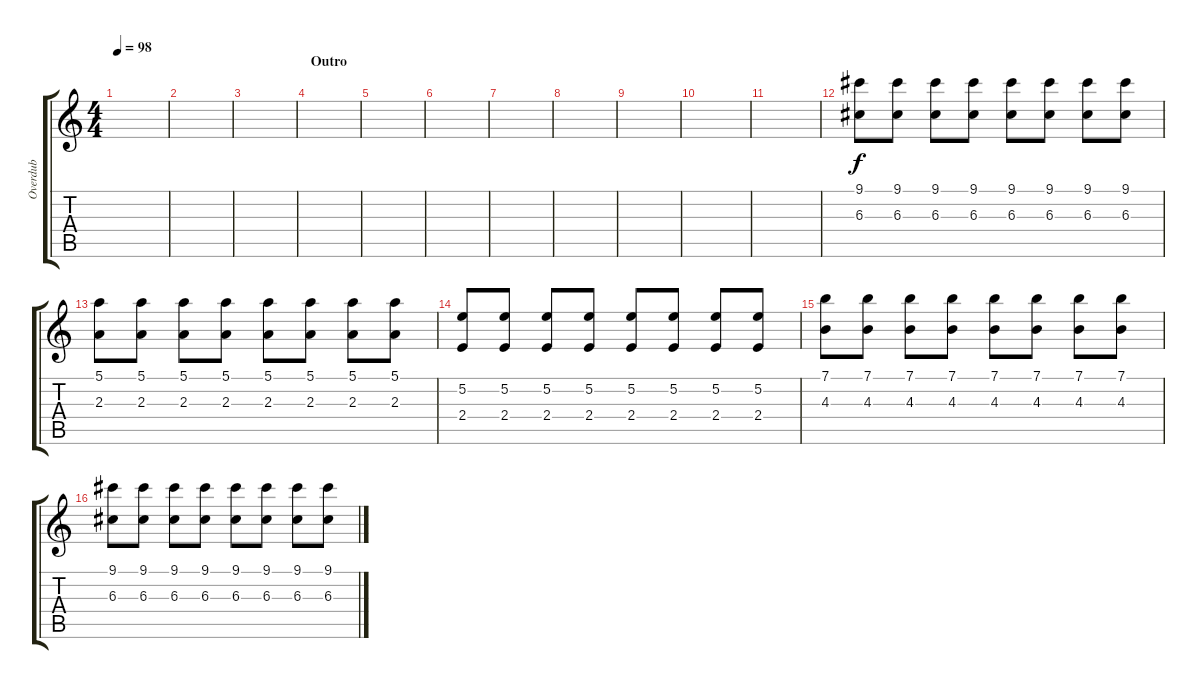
\track ("Overdub" "Overdub") {instrument acousticguitarsteel}
\staff {score tabs}
\tuning (E4 B3 G3 D3 A2 E2) {hide}
\ts (4 4)
\tempo 98
\clef g2
\ks c
|
|
|
\section ("" "Outro")
|
|
|
|
|
|
|
|
(9.1 6.3).8 (9.1 6.3).8 (9.1 6.3).8 (9.1 6.3).8 (9.1 6.3).8 (9.1 6.3).8 (9.1 6.3).8 (9.1 6.3).8 |
(5.1 2.3).8 (5.1 2.3).8 (5.1 2.3).8 (5.1 2.3).8 (5.1 2.3).8 (5.1 2.3).8 (5.1 2.3).8 (5.1 2.3).8 |
(5.2 2.4).8 (5.2 2.4).8 (5.2 2.4).8 (5.2 2.4).8 (5.2 2.4).8 (5.2 2.4).8 (5.2 2.4).8 (5.2 2.4).8 |
(7.1 4.3).8 (7.1 4.3).8 (7.1 4.3).8 (7.1 4.3).8 (7.1 4.3).8 (7.1 4.3).8 (7.1 4.3).8 (7.1 4.3).8 |
(9.1 6.3).8 (9.1 6.3).8 (9.1 6.3).8 (9.1 6.3).8 (9.1 6.3).8 (9.1 6.3).8 (9.1 6.3).8 (9.1 6.3).8
